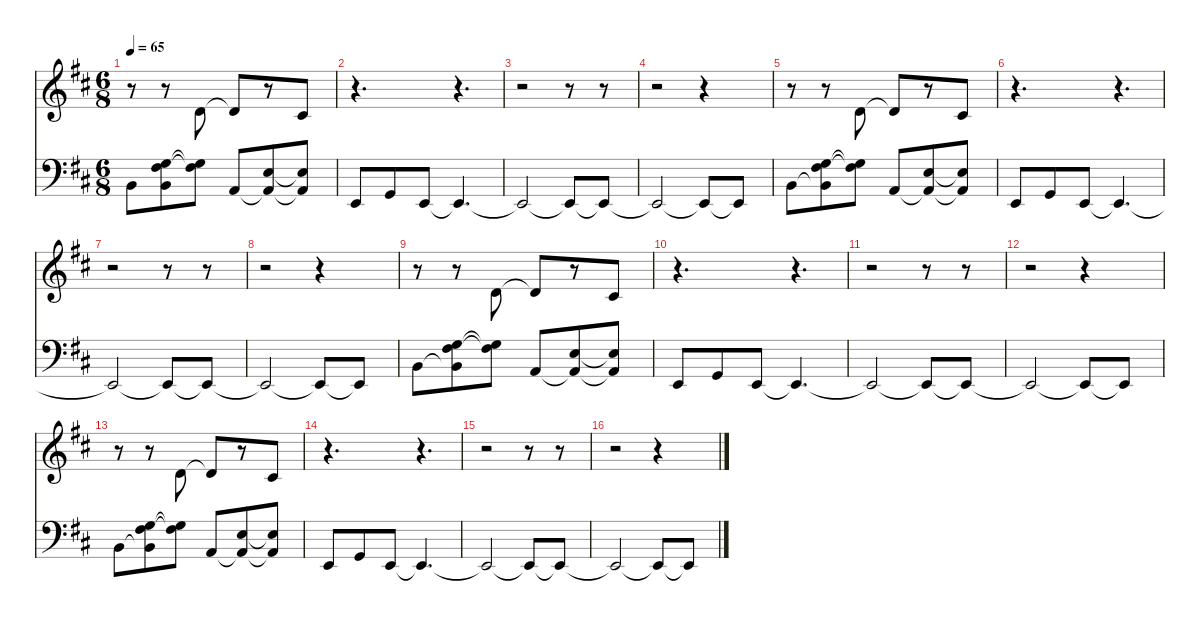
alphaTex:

\hideDynamics
\bracketExtendMode nobrackets
\singleTrackTrackNamePolicy hidden
\multiTrackTrackNamePolicy hidden
\firstSystemTrackNameMode fullname
\firstSystemTrackNameOrientation horizontal
\otherSystemsTrackNameOrientation horizontal
\track ("Electric Piano" "el.pno.") {instrument electricpiano1}
\staff {score}
\tuning (E4 B3 G3 D3 A2 E2)
\ts (6 8)
\beaming (8 3 3)
\tempo 65
\clef g2
\ks bminor
r.8{dy ff instrument electricpiano1 beam Down} r.8{beam Down} 3.2{acc forcenatural}.8{beam Up} 3.2{t acc forcenatural}.8{beam Up} r.8{beam Up} 2.2{acc #}.8{beam Up} |
r.4{d beam Down} r.4{d beam Down} |
r.2{beam Down} r.8{beam Down} r.8{beam Down} |
r.2{beam Down} r.4{beam Down} |
r.8{beam Down} r.8{beam Down} 3.2{acc forcenatural}.8{beam Up} 3.2{t acc forcenatural}.8{beam Up} r.8{beam Up} 2.2{acc #}.8{beam Up} |
r.4{d beam Down} r.4{d beam Down} |
r.2{beam Down} r.8{beam Down} r.8{beam Down} |
r.2{beam Down} r.4{beam Down} |
r.8{beam Down} r.8{beam Down} 3.2{acc forcenatural}.8{beam Up} 3.2{t acc forcenatural}.8{beam Up} r.8{beam Up} 2.2{acc #}.8{beam Up} |
r.4{d beam Down} r.4{d beam Down} |
r.2{beam Down} r.8{beam Down} r.8{beam Down} |
r.2{beam Down} r.4{beam Down} |
r.8{beam Down} r.8{beam Down} 3.2{acc forcenatural}.8{beam Up} 3.2{t acc forcenatural}.8{beam Up} r.8{beam Up} 2.2{acc #}.8{beam Up} |
r.4{d beam Down} r.4{d beam Down} |
r.2{beam Down} r.8{beam Down} r.8{beam Down} |
r.2{beam Down} r.4{beam Down}
\staff {score}
\tuning (G2 D2 A1 E1 B0)
\clef f4
\ottava regular
\simile none
\ks bminor
14.3{acc forcenatural}.8{dy mf beam Down} (14.3{acc forcenatural} 16.2{acc #} 12.1{acc forcenatural}).8{dy ff beam Down} (16.2{t acc #} 12.1{t acc forcenatural}).8{beam Down} 7.2{acc forcenatural}.8{beam Up} (7.2{t acc forcenatural} 9.1{acc forcenatural}).8{beam Up} (7.2{t acc forcenatural} 9.1{t acc forcenatural}).8{beam Up} |
2.2{acc forcenatural}.8{beam Up} 0.1{acc forcenatural}.8{beam Up} 2.2{acc forcenatural}.8{beam Up} 2.2{t acc forcenatural}.4{d beam Up} |
2.2{t acc forcenatural}.2{beam Up} 2.2{t acc forcenatural}.8{beam Up} 2.2{t acc forcenatural}.8{beam Up} |
2.2{t acc forcenatural}.2{beam Up} 2.2{t acc forcenatural}.8{beam Up} 2.2{t acc forcenatural}.8{beam Up} |
14.3{acc forcenatural}.8{beam Down} (14.3{t acc forcenatural} 16.2{acc #} 12.1{acc forcenatural}).8{beam Down} (16.2{t acc #} 12.1{t acc forcenatural}).8{beam Down} 7.2{acc forcenatural}.8{beam Up} (7.2{t acc forcenatural} 9.1{acc forcenatural}).8{beam Up} (7.2{t acc forcenatural} 9.1{t acc forcenatural}).8{beam Up} |
2.2{acc forcenatural}.8{beam Up} 0.1{acc forcenatural}.8{beam Up} 2.2{acc forcenatural}.8{beam Up} 2.2{t acc forcenatural}.4{d beam Up} |
2.2{t acc forcenatural}.2{beam Up} 2.2{t acc forcenatural}.8{beam Up} 2.2{t acc forcenatural}.8{beam Up} |
2.2{t acc forcenatural}.2{beam Up} 2.2{t acc forcenatural}.8{beam Up} 2.2{t acc forcenatural}.8{beam Up} |
14.3{acc forcenatural}.8{beam Down} (14.3{t acc forcenatural} 16.2{acc #} 12.1{acc forcenatural}).8{beam Down} (16.2{t acc #} 12.1{t acc forcenatural}).8{beam Down} 7.2{acc forcenatural}.8{beam Up} (7.2{t acc forcenatural} 9.1{acc forcenatural}).8{beam Up} (7.2{t acc forcenatural} 9.1{t acc forcenatural}).8{beam Up} |
2.2{acc forcenatural}.8{beam Up} 0.1{acc forcenatural}.8{beam Up} 2.2{acc forcenatural}.8{beam Up} 2.2{t acc forcenatural}.4{d beam Up} |
2.2{t acc forcenatural}.2{beam Up} 2.2{t acc forcenatural}.8{beam Up} 2.2{t acc forcenatural}.8{beam Up} |
2.2{t acc forcenatural}.2{beam Up} 2.2{t acc forcenatural}.8{beam Up} 2.2{t acc forcenatural}.8{beam Up} |
14.3{acc forcenatural}.8{beam Down} (16.2{acc #} 14.3{t acc forcenatural} 12.1{acc forcenatural}).8{beam Down} (16.2{t acc #} 12.1{t acc forcenatural}).8{beam Down} 7.2{acc forcenatural}.8{beam Up} (7.2{t acc forcenatural} 9.1{acc forcenatural}).8{beam Up} (7.2{t acc forcenatural} 9.1{t acc forcenatural}).8{beam Up} |
2.2{acc forcenatural}.8{beam Up} 0.1{acc forcenatural}.8{beam Up} 2.2{acc forcenatural}.8{beam Up} 2.2{t acc forcenatural}.4{d beam Up} |
2.2{t acc forcenatural}.2{beam Up} 2.2{t acc forcenatural}.8{beam Up} 2.2{t acc forcenatural}.8{beam Up} |
2.2{t acc forcenatural}.2{beam Up} 2.2{t acc forcenatural}.8{beam Up} 2.2{t acc forcenatural}.8{beam Up}
